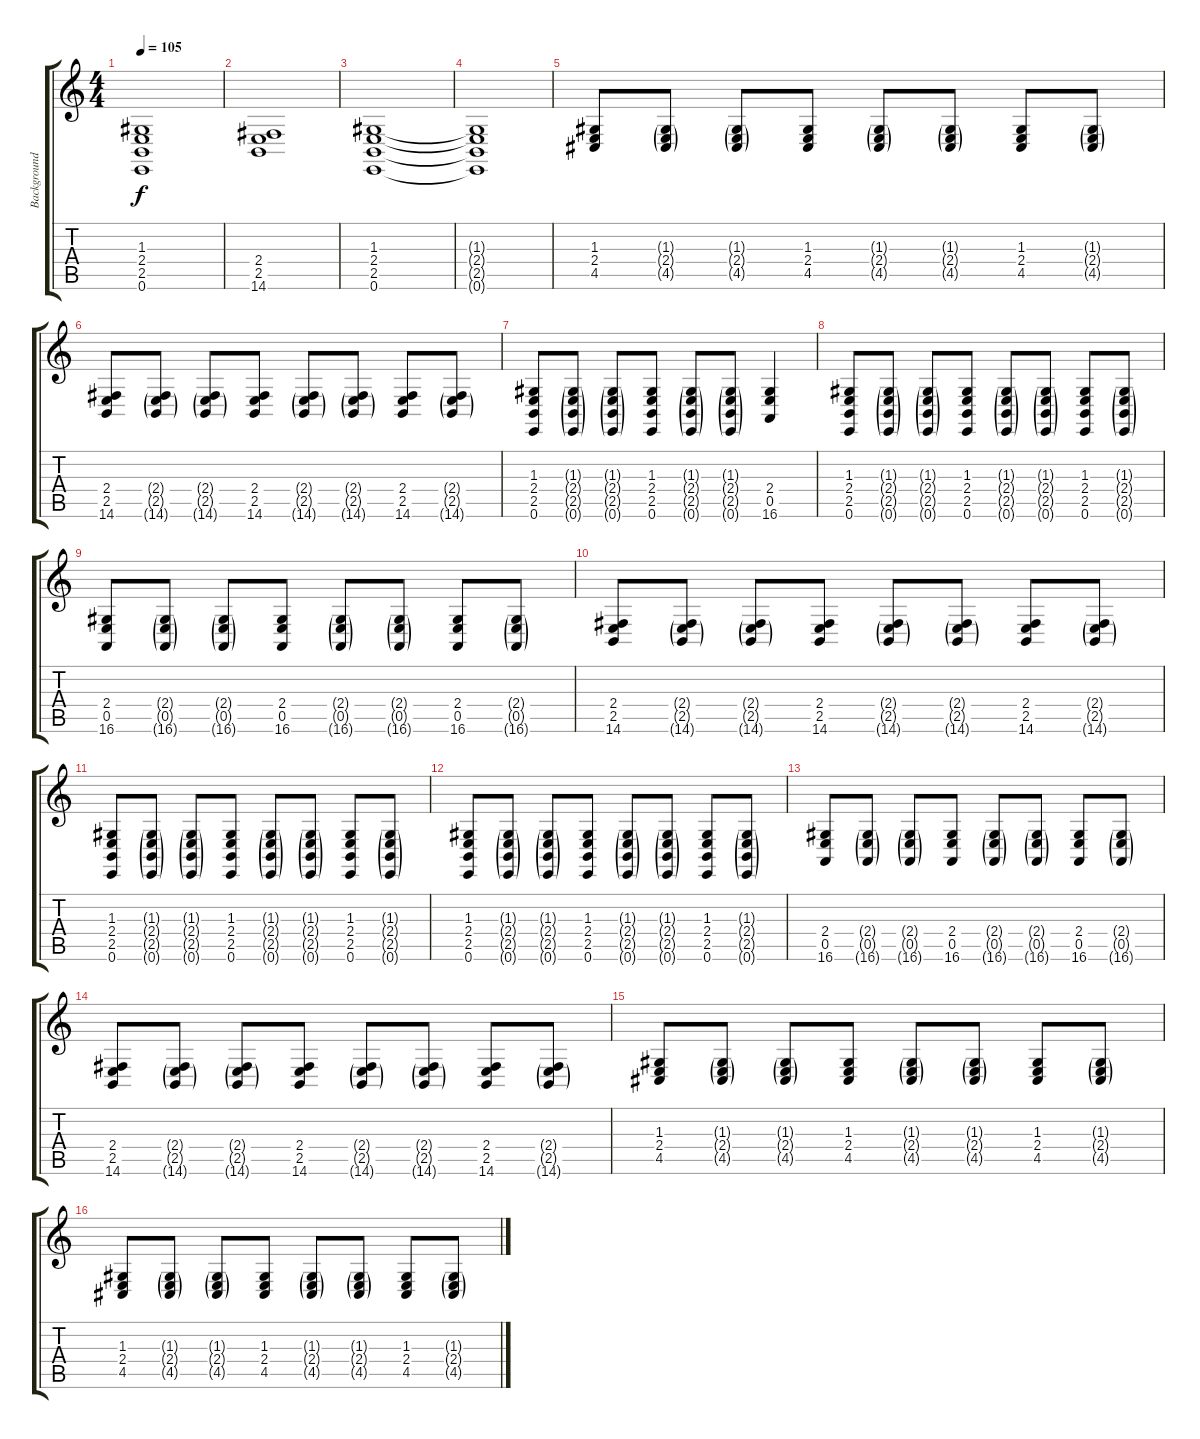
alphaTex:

\track ("Background Organ" "Background") {instrument rockorgan}
\staff {score tabs}
\tuning (E4 B3 G3 D3 A2 E2) {hide}
\ts (4 4)
\tempo 105
\clef g2
\ks c
(1.3 2.4 2.5 0.6).1{dy f} |
(2.4 2.5 14.6).1 |
(1.3 2.4 2.5 0.6).1 |
(1.3{t} 2.4{t} 2.5{t} 0.6{t}).1 |
(1.3 2.4 4.5).8 (1.3{g} 2.4{g} 4.5{g}).8 (1.3{g} 2.4{g} 4.5{g}).8 (1.3 2.4 4.5).8 (1.3{g} 2.4{g} 4.5{g}).8 (1.3{g} 2.4{g} 4.5{g}).8 (1.3 2.4 4.5).8 (1.3{g} 2.4{g} 4.5{g}).8 |
(2.4 2.5 14.6).8 (2.4{g} 2.5{g} 14.6{g}).8 (2.4{g} 2.5{g} 14.6{g}).8 (2.4 2.5 14.6).8 (2.4{g} 2.5{g} 14.6{g}).8 (2.4{g} 2.5{g} 14.6{g}).8 (2.4 2.5 14.6).8 (2.4{g} 2.5{g} 14.6{g}).8 |
(1.3 2.4 2.5 0.6).8 (1.3{g} 2.4{g} 2.5{g} 0.6{g}).8 (1.3{g} 2.4{g} 2.5{g} 0.6{g}).8 (1.3 2.4 2.5 0.6).8 (1.3{g} 2.4{g} 2.5{g} 0.6{g}).8 (1.3{g} 2.4{g} 2.5{g} 0.6{g}).8 (2.4 0.5 16.6).4 |
(1.3 2.4 2.5 0.6).8 (1.3{g} 2.4{g} 2.5{g} 0.6{g}).8 (1.3{g} 2.4{g} 2.5{g} 0.6{g}).8 (1.3 2.4 2.5 0.6).8 (1.3{g} 2.4{g} 2.5{g} 0.6{g}).8 (1.3{g} 2.4{g} 2.5{g} 0.6{g}).8 (1.3 2.4 2.5 0.6).8 (1.3{g} 2.4{g} 2.5{g} 0.6{g}).8 |
(2.4 0.5 16.6).8 (2.4{g} 0.5{g} 16.6{g}).8 (2.4{g} 0.5{g} 16.6{g}).8 (2.4 0.5 16.6).8 (2.4{g} 0.5{g} 16.6{g}).8 (2.4{g} 0.5{g} 16.6{g}).8 (2.4 0.5 16.6).8 (2.4{g} 0.5{g} 16.6{g}).8 |
(2.4 2.5 14.6).8 (2.4{g} 2.5{g} 14.6{g}).8 (2.4{g} 2.5{g} 14.6{g}).8 (2.4 2.5 14.6).8 (2.4{g} 2.5{g} 14.6{g}).8 (2.4{g} 2.5{g} 14.6{g}).8 (2.4 2.5 14.6).8 (2.4{g} 2.5{g} 14.6{g}).8 |
(1.3 2.4 2.5 0.6).8 (1.3{g} 2.4{g} 2.5{g} 0.6{g}).8 (1.3{g} 2.4{g} 2.5{g} 0.6{g}).8 (1.3 2.4 2.5 0.6).8 (1.3{g} 2.4{g} 2.5{g} 0.6{g}).8 (1.3{g} 2.4{g} 2.5{g} 0.6{g}).8 (1.3 2.4 2.5 0.6).8 (1.3{g} 2.4{g} 2.5{g} 0.6{g}).8 |
(1.3 2.4 2.5 0.6).8 (1.3{g} 2.4{g} 2.5{g} 0.6{g}).8 (1.3{g} 2.4{g} 2.5{g} 0.6{g}).8 (1.3 2.4 2.5 0.6).8 (1.3{g} 2.4{g} 2.5{g} 0.6{g}).8 (1.3{g} 2.4{g} 2.5{g} 0.6{g}).8 (1.3 2.4 2.5 0.6).8 (1.3{g} 2.4{g} 2.5{g} 0.6{g}).8 |
(2.4 0.5 16.6).8 (2.4{g} 0.5{g} 16.6{g}).8 (2.4{g} 0.5{g} 16.6{g}).8 (2.4 0.5 16.6).8 (2.4{g} 0.5{g} 16.6{g}).8 (2.4{g} 0.5{g} 16.6{g}).8 (2.4 0.5 16.6).8 (2.4{g} 0.5{g} 16.6{g}).8 |
(2.4 2.5 14.6).8 (2.4{g} 2.5{g} 14.6{g}).8 (2.4{g} 2.5{g} 14.6{g}).8 (2.4 2.5 14.6).8 (2.4{g} 2.5{g} 14.6{g}).8 (2.4{g} 2.5{g} 14.6{g}).8 (2.4 2.5 14.6).8 (2.4{g} 2.5{g} 14.6{g}).8 |
(1.3 2.4 4.5).8 (1.3{g} 2.4{g} 4.5{g}).8 (1.3{g} 2.4{g} 4.5{g}).8 (1.3 2.4 4.5).8 (1.3{g} 2.4{g} 4.5{g}).8 (1.3{g} 2.4{g} 4.5{g}).8 (1.3 2.4 4.5).8 (1.3{g} 2.4{g} 4.5{g}).8 |
(1.3 2.4 4.5).8 (1.3{g} 2.4{g} 4.5{g}).8 (1.3{g} 2.4{g} 4.5{g}).8 (1.3 2.4 4.5).8 (1.3{g} 2.4{g} 4.5{g}).8 (1.3{g} 2.4{g} 4.5{g}).8 (1.3 2.4 4.5).8 (1.3{g} 2.4{g} 4.5{g}).8
